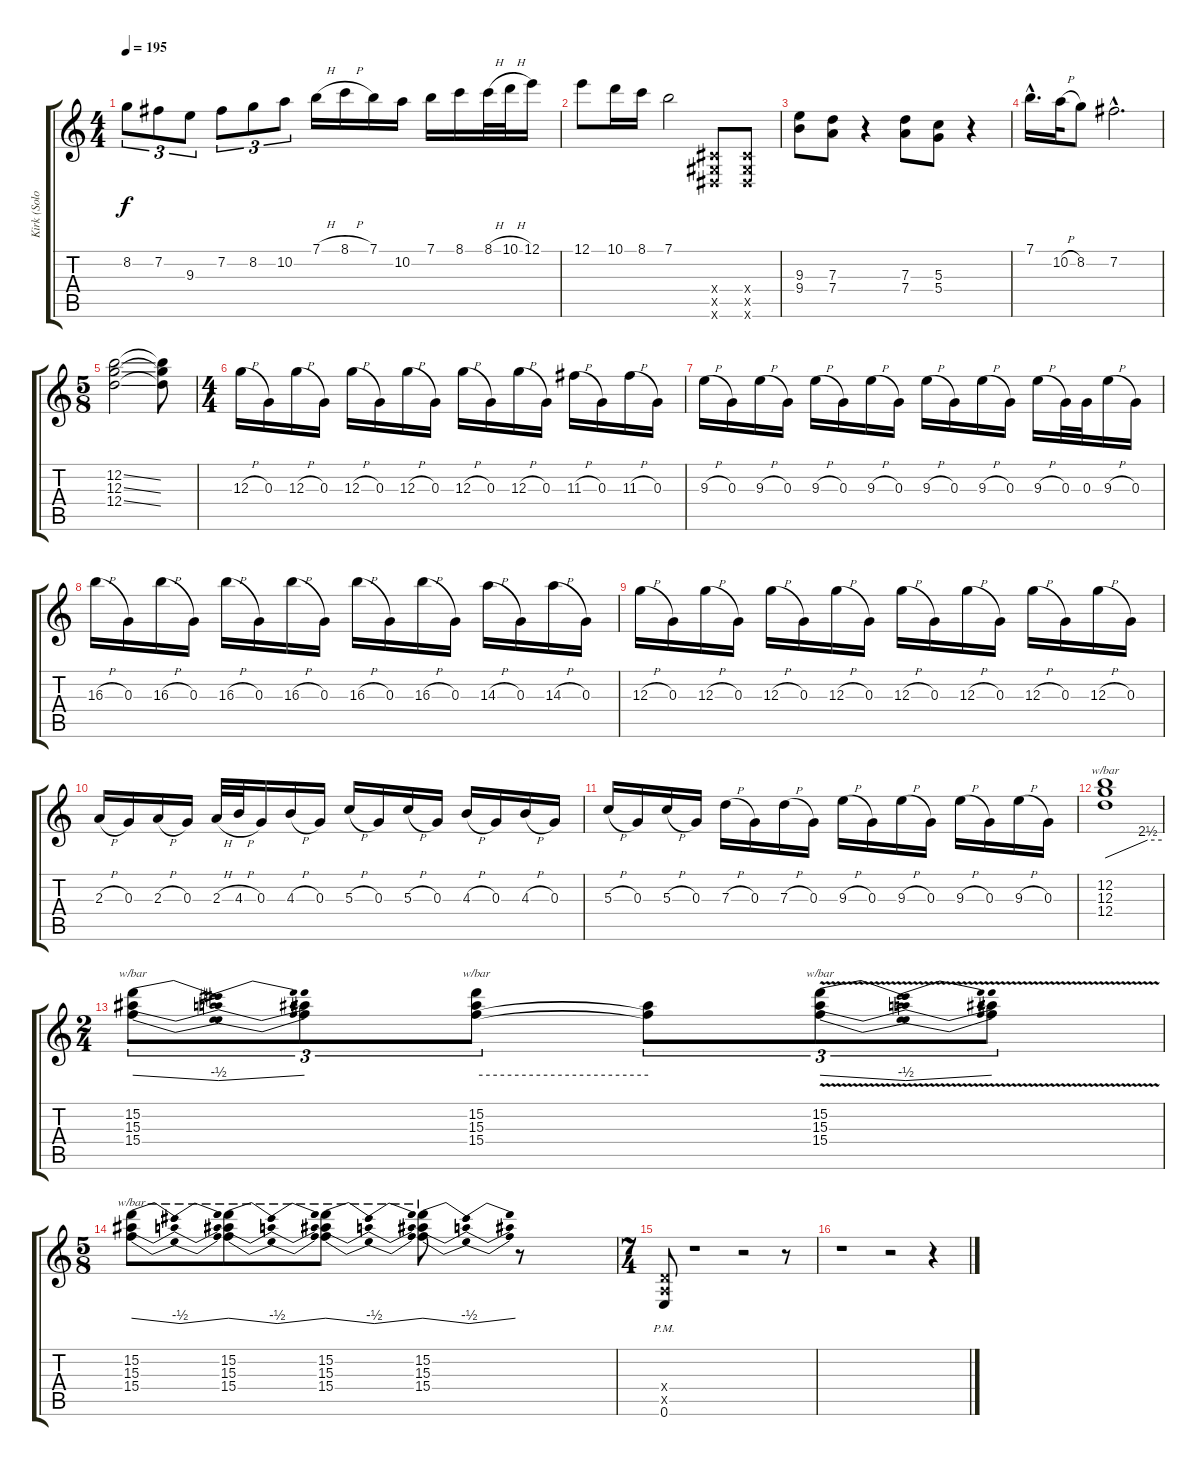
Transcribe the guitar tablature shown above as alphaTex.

\track ("Kirk (Solo)" "Kirk (Solo") {instrument distortionguitar}
\staff {score tabs}
\tuning (E4 B3 G3 D3 A2 E2) {hide}
\ts (4 4)
\tempo 195
\clef g2
\ks c
8.2.8{tu (3 2) dy f} 7.2.8{tu (3 2)} 9.3.8{tu (3 2)} 7.2.8{tu (3 2)} 8.2.8{tu (3 2)} 10.2.8{tu (3 2)} 7.1{h}.16 8.1{h}.16 7.1.16 10.2.16 7.1.16 8.1.16 8.1{h}.32 10.1{h}.32 12.1.16 |
12.1.8 10.1.16 8.1.16 7.1.2 (-1.4{x} -1.5{x} -1.6{x}).8 (-1.4{x} -1.5{x} -1.6{x}).8 |
(9.3 9.4).8 (7.3 7.4).8 r.4 (7.3 7.4).8 (5.3 5.4).8 r.4 |
7.1{hac}.16{d} 10.2{h}.32 8.2.8 7.2{hac}.2{d} |
\ts (5 8)
(12.2{ss} 12.3{ss} 12.4{ss}).2 (12.2{t} 12.3{t} 12.4{t}).8 |
\ts (4 4)
12.3{h}.16 0.3.16 12.3{h}.16 0.3.16 12.3{h}.16 0.3.16 12.3{h}.16 0.3.16 12.3{h}.16 0.3.16 12.3{h}.16 0.3.16 11.3{h}.16 0.3.16 11.3{h}.16 0.3.16 |
9.3{h}.16 0.3.16 9.3{h}.16 0.3.16 9.3{h}.16 0.3.16 9.3{h}.16 0.3.16 9.3{h}.16 0.3.16 9.3{h}.16 0.3.16 9.3{h}.16 0.3.32 0.3.32 9.3{h}.16 0.3.16 |
16.3{h}.16 0.3.16 16.3{h}.16 0.3.16 16.3{h}.16 0.3.16 16.3{h}.16 0.3.16 16.3{h}.16 0.3.16 16.3{h}.16 0.3.16 14.3{h}.16 0.3.16 14.3{h}.16 0.3.16 |
12.3{h}.16 0.3.16 12.3{h}.16 0.3.16 12.3{h}.16 0.3.16 12.3{h}.16 0.3.16 12.3{h}.16 0.3.16 12.3{h}.16 0.3.16 12.3{h}.16 0.3.16 12.3{h}.16 0.3.16 |
2.3{h}.16 0.3.16 2.3{h}.16 0.3.16 2.3{h}.32 4.3{h}.32 0.3.16 4.3{h}.16 0.3.16 5.3{h}.16 0.3.16 5.3{h}.16 0.3.16 4.3{h}.16 0.3.16 4.3{h}.16 0.3.16 |
5.3{h}.16 0.3.16 5.3{h}.16 0.3.16 7.3{h}.16 0.3.16 7.3{h}.16 0.3.16 9.3{h}.16 0.3.16 9.3{h}.16 0.3.16 9.3{h}.16 0.3.16 9.3{h}.16 0.3.16 |
(12.2 12.3 12.4).1{tbe (custom default 0 0 45 10 60 10)} |
\ts (2 4)
(15.2 15.3 15.4).8{tu (3 2) tbe (dip default 0 0 30 -2 60 0)} (15.3{t} 15.4{t}).8{tu (3 2)} (15.2 15.3 15.4).8{tu (3 2) tbe (hold default 0 0 60 0)} (15.3{t} 15.4{t}).8{tu (3 2)} (15.2 15.3{v} 15.4).8{tu (3 2) tbe (dip default 0 0 30 -2 60 0)} (15.3{t} 15.4{t}).8{tu (3 2)} |
\ts (5 8)
(15.2 15.3 15.4).8{tbe (dip default 0 0 30 -2 60 0)} (15.2 15.3 15.4).8{tbe (dip default 0 0 30 -2 60 0)} (15.2 15.3 15.4).8{tbe (dip default 0 0 30 -2 60 0)} (15.2 15.3 15.4).8{tbe (dip default 0 0 30 -2 60 0)} r.8 |
\ts (7 4)
(0.4{x} 0.5{x} 0.6{pm}).8 r.1 r.2 r.8 |
r.1 r.2 r.4
